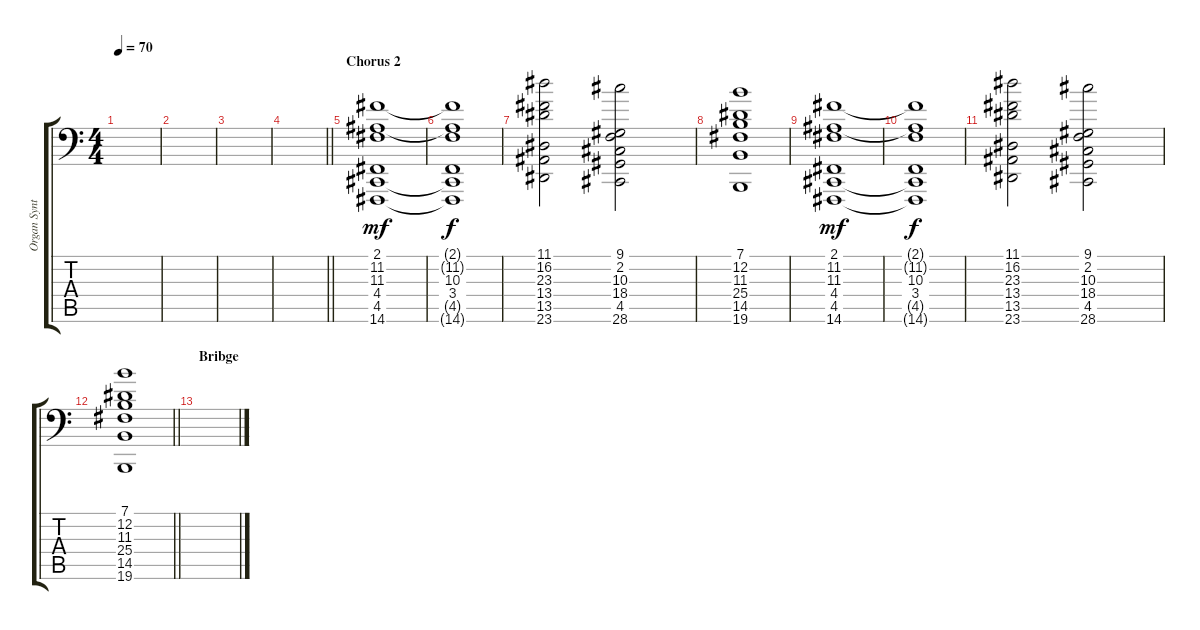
\track ("Organ Synth." "Organ Synt") {instrument churchorgan}
\staff {score tabs}
\tuning (E4 B2 G2 D2 A1 E0) {hide}
\ts (4 4)
\tempo 70
\clef f4
\ks c
|
|
|
\barLineRight lightlight
|
\section ("" "Chorus 2")
(2.1 11.2 11.3 4.4 4.5 14.6).1{dy mf} |
(2.1{t} 11.2{t} 10.3 3.4 4.5{t} 14.6{t}).1{dy f} |
(11.1 16.2 23.3 13.4 13.5 23.6).2 (9.1 2.2 10.3 18.4 4.5 28.6).2 |
(7.1 12.2 11.3 25.4 14.5 19.6).1 |
(2.1 11.2 11.3 4.4 4.5 14.6).1{dy mf} |
(2.1{t} 11.2{t} 10.3 3.4 4.5{t} 14.6{t}).1{dy f} |
(11.1 16.2 23.3 13.4 13.5 23.6).2 (9.1 2.2 10.3 18.4 4.5 28.6).2 |
\barLineRight lightlight
(7.1 12.2 11.3 25.4 14.5 19.6).1 |
\section ("" "Bribge")
